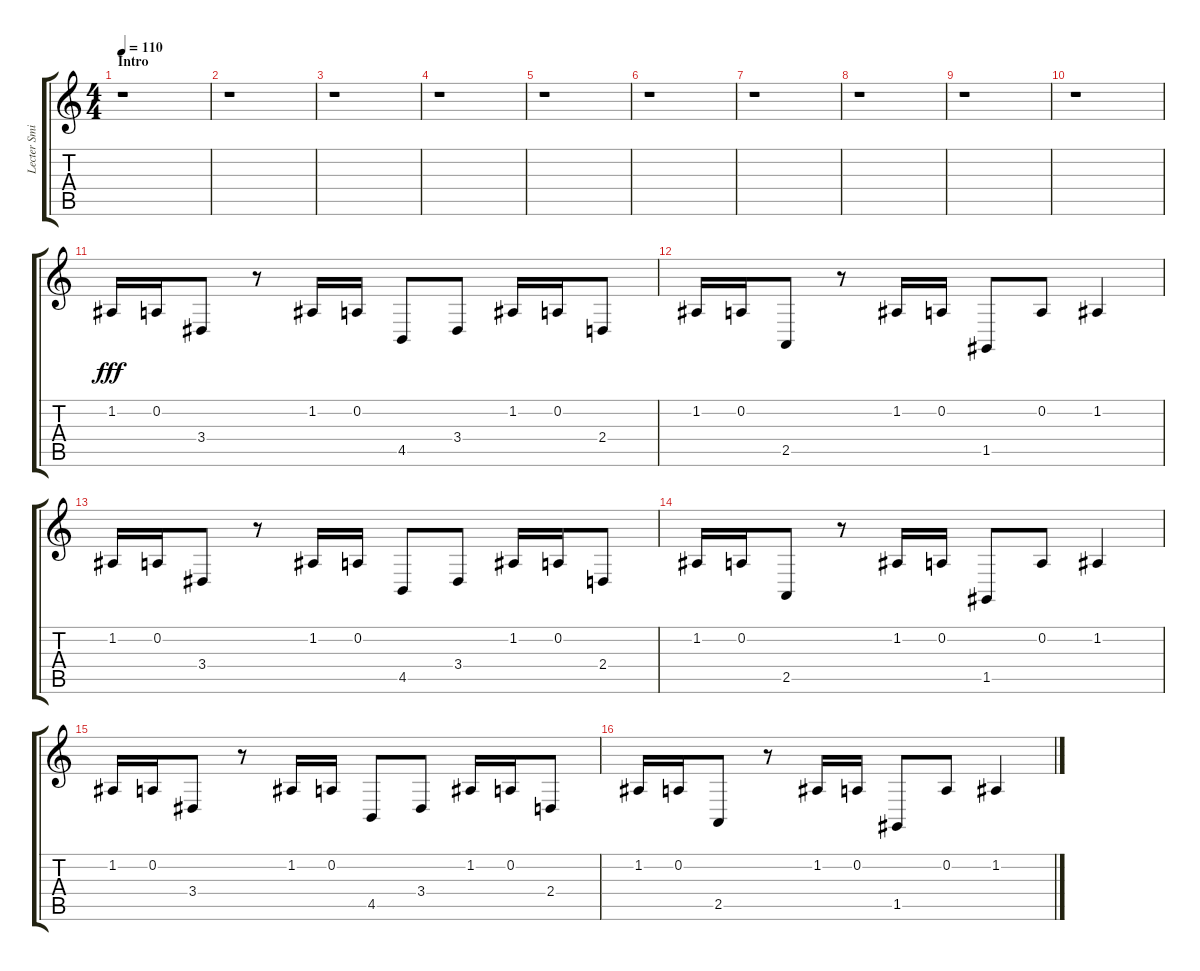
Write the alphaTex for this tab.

\track ("Lecter Smith" "Lecter Smi") {instrument synthbrass2}
\staff {score tabs}
\tuning (D4 A3 F3 C3 G2 D2) {hide}
\ts (4 4)
\section ("" "Intro")
\tempo 110
\clef g2
\ks c
r.1{dy fff instrument synthbrass2} |
r.1 |
r.1 |
r.1 |
r.1 |
r.1 |
r.1 |
r.1 |
r.1 |
r.1 |
1.2.16 0.2.16 3.4.8 r.8 1.2.16 0.2.16 4.5.8 3.4.8 1.2.16 0.2.16 2.4.8 |
1.2.16 0.2.16 2.5.8 r.8 1.2.16 0.2.16 1.5.8 0.2.8 1.2.4 |
1.2.16{volume 14} 0.2.16 3.4.8 r.8 1.2.16 0.2.16 4.5.8 3.4.8 1.2.16 0.2.16 2.4.8 |
1.2.16 0.2.16 2.5.8 r.8 1.2.16 0.2.16 1.5.8 0.2.8 1.2.4 |
1.2.16{volume 16} 0.2.16 3.4.8 r.8 1.2.16 0.2.16 4.5.8 3.4.8 1.2.16 0.2.16 2.4.8 |
1.2.16 0.2.16 2.5.8 r.8 1.2.16 0.2.16 1.5.8 0.2.8 1.2.4
